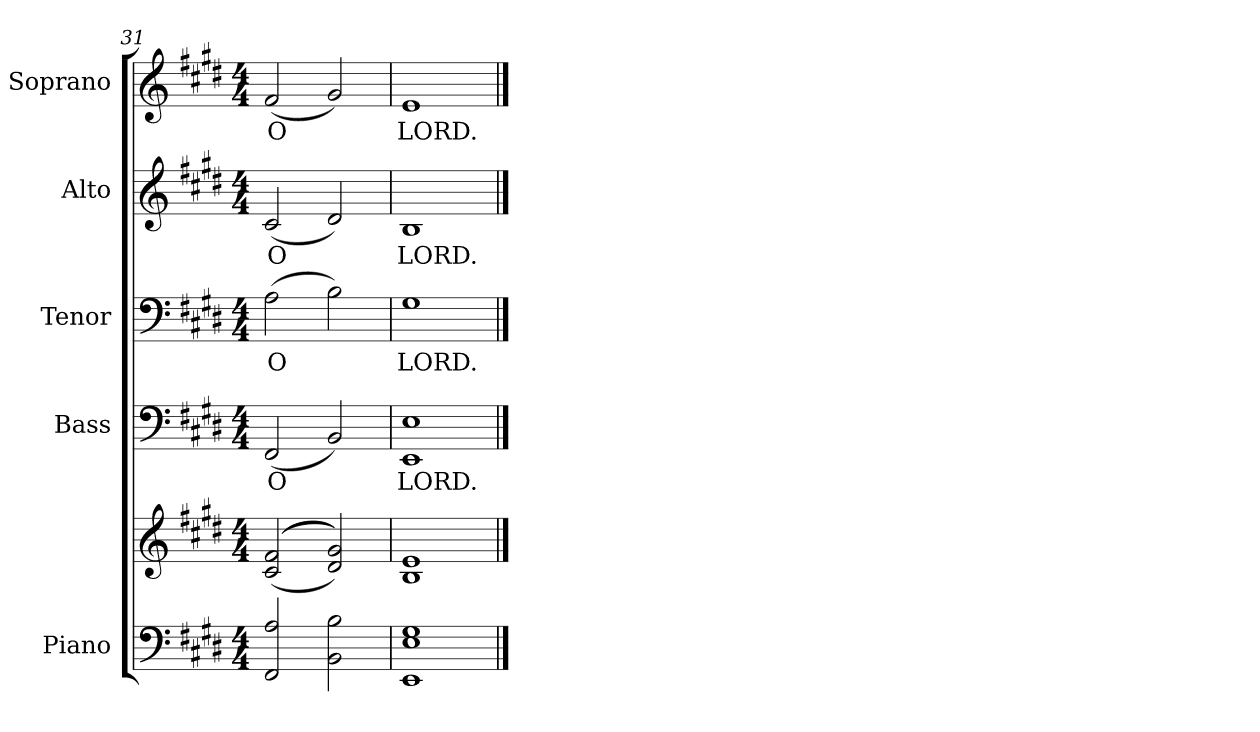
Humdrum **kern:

**kern	**kern	**kern	**text	**kern	**text	**kern	**text	**kern	**text
*part5	*part5	*part4	*part4	*part3	*part3	*part2	*part2	*part1	*part1
*staff6	*staff5	*staff4	*staff4	*staff3	*staff3	*staff2	*staff2	*staff1	*staff1
*I"Piano	*	*I"Bass	*	*I"Tenor	*	*I"Alto	*	*I"Soprano	*
*I'Pno.	*	*I'B.	*	*I'T.	*	*I'A.	*	*I'S.	*
*clefF4	*clefG2	*clefF4	*	*clefF4	*	*clefG2	*	*clefG2	*
*k[f#c#g#d#]	*k[f#c#g#d#]	*k[f#c#g#d#]	*	*k[f#c#g#d#]	*	*k[f#c#g#d#]	*	*k[f#c#g#d#]	*
*E:	*E:	*E:	*	*E:	*	*E:	*	*E:	*
*M4/4	*M4/4	*M4/4	*	*M4/4	*	*M4/4	*	*M4/4	*
=31	=31	=31	=31	=31	=31	=31	=31	=31	=31
!	!	!	!LO:LY:b:color=#000000	!	!	!	!	!	!
!	!	!	!	!	!LO:LY:b:color=#000000	!	!	!	!
!	!	!	!	!	!	!	!LO:LY:b:color=#000000	!	!
!	!	!	!	!	!	!	!	!	!LO:LY:b:color=#000000
2FF#i/ 2Ai	(((2c#i/ 2f#i	(2FF#i/	O	(2Ai\	O	(2c#i/	O	(2f#i/	O
2BBi\ 2Bi	2d#i/ 2g#i)))	2BBi/)	.	2Bi\)	.	2d#i/)	.	2g#i/)	.
=32	=32	=32	=32	=32	=32	=32	=32	=32	=32
!	!	!	!LO:LY:b:color=#000000	!	!	!	!	!	!
!	!	!	!	!	!LO:LY:b:color=#000000	!	!	!	!
!	!	!	!	!	!	!	!LO:LY:b:color=#000000	!	!
!	!	!	!	!	!	!	!	!	!LO:LY:b:color=#000000
1EEi 1Ei 1G#i	1Bi 1ei	1EEi 1Ei	LORD.	1G#i	LORD.	1Bi	LORD.	1ei	LORD.
==	==	==	==	==	==	==	==	==	==
*-	*-	*-	*-	*-	*-	*-	*-	*-	*-
